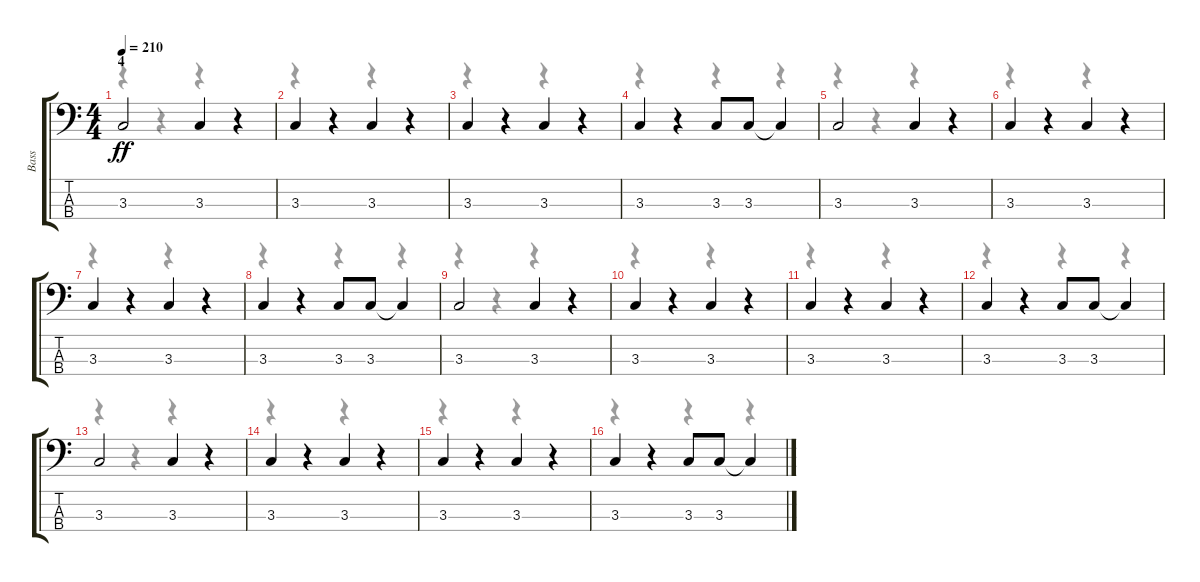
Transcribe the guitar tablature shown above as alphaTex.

\track ("Bass" "Bass") {instrument electricbassfinger}
\staff {score tabs}
\tuning (G2 D2 A1 E1) {hide}
\voice
\ts (4 4)
\section ("" "4")
\tempo 210
\clef f4
\ks c
3.3.2{dy ff} 3.3.4 r.4 |
3.3.4 r.4 3.3.4 r.4 |
3.3.4 r.4 3.3.4 r.4 |
3.3.4 r.4 3.3.8 3.3.8 3.3{t}.4 |
3.3.2 3.3.4 r.4 |
3.3.4 r.4 3.3.4 r.4 |
3.3.4 r.4 3.3.4 r.4 |
3.3.4 r.4 3.3.8 3.3.8 3.3{t}.4 |
3.3.2 3.3.4 r.4 |
3.3.4 r.4 3.3.4 r.4 |
3.3.4 r.4 3.3.4 r.4 |
3.3.4 r.4 3.3.8 3.3.8 3.3{t}.4 |
3.3.2 3.3.4 r.4 |
3.3.4 r.4 3.3.4 r.4 |
3.3.4 r.4 3.3.4 r.4 |
3.3.4 r.4 3.3.8 3.3.8 3.3{t}.4
\voice
\clef f4
\ottava regular
\simile none
\ks c
r.4{dy f} r.4 r.4 r.4 |
r.4 r.4 r.4 r.4 |
r.4 r.4 r.4 r.4 |
r.4 r.4 r.4 r.4 |
r.4 r.4 r.4 r.4 |
r.4 r.4 r.4 r.4 |
r.4 r.4 r.4 r.4 |
r.4 r.4 r.4 r.4 |
r.4 r.4 r.4 r.4 |
r.4 r.4 r.4 r.4 |
r.4 r.4 r.4 r.4 |
r.4 r.4 r.4 r.4 |
r.4 r.4 r.4 r.4 |
r.4 r.4 r.4 r.4 |
r.4 r.4 r.4 r.4 |
r.4 r.4 r.4 r.4
